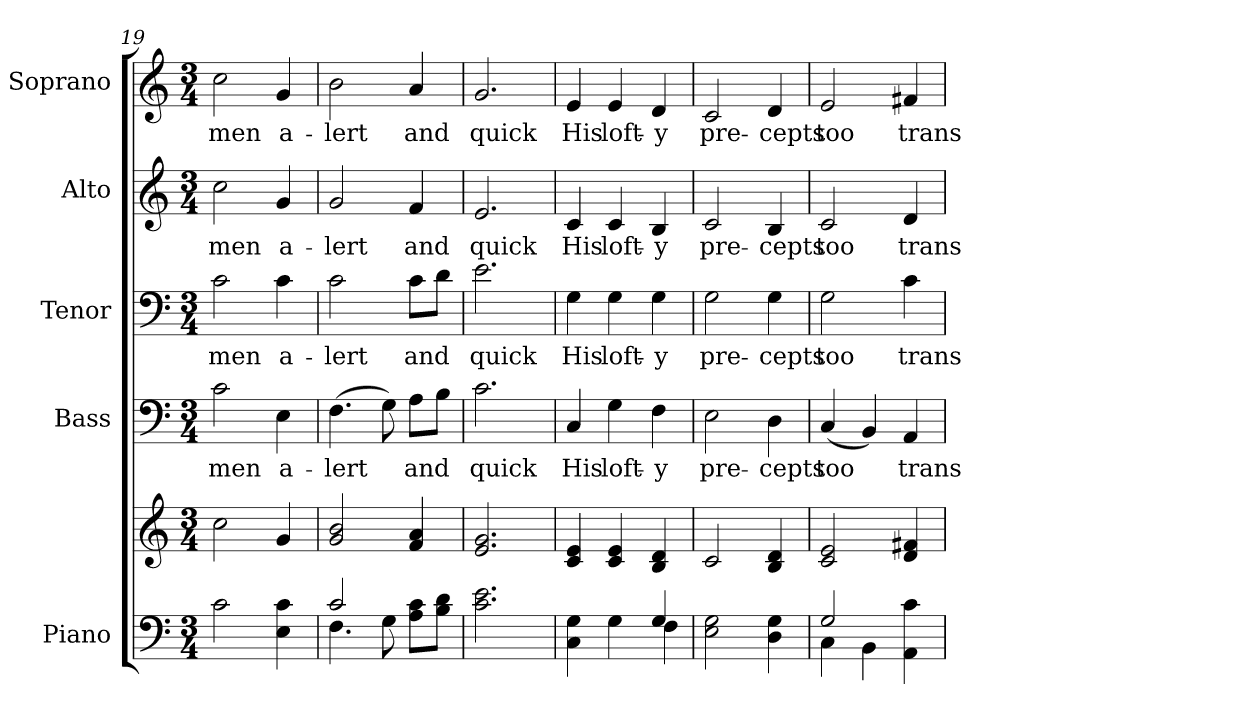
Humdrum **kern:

**kern	**kern	**kern	**text	**kern	**text	**kern	**text	**kern	**text
*part5	*part5	*part4	*part4	*part3	*part3	*part2	*part2	*part1	*part1
*staff6	*staff5	*staff4	*staff4	*staff3	*staff3	*staff2	*staff2	*staff1	*staff1
*I"Piano	*	*I"Bass	*	*I"Tenor	*	*I"Alto	*	*I"Soprano	*
*I'Pno.	*	*I'B.	*	*I'T.	*	*I'A.	*	*I'S.	*
*clefF4	*clefG2	*clefF4	*	*clefF4	*	*clefG2	*	*clefG2	*
*k[]	*k[]	*k[]	*	*k[]	*	*k[]	*	*k[]	*
*C:	*C:	*C:	*	*C:	*	*C:	*	*C:	*
*M3/4	*M3/4	*M3/4	*	*M3/4	*	*M3/4	*	*M3/4	*
=19	=19	=19	=19	=19	=19	=19	=19	=19	=19
!	!	!	!LO:LY:b:color=#000000	!	!	!	!	!	!
!	!	!	!	!	!LO:LY:b:color=#000000	!	!	!	!
!	!	!	!	!	!	!	!LO:LY:b:color=#000000	!	!
!	!	!	!	!	!	!	!	!	!LO:LY:b:color=#000000
2ci\	2cci\	2ci\	men	2ci\	men	2cci\	men	2cci\	men
!	!	!	!LO:LY:b:color=#000000	!	!	!	!	!	!
!	!	!	!	!	!LO:LY:b:color=#000000	!	!	!	!
!	!	!	!	!	!	!	!LO:LY:b:color=#000000	!	!
!	!	!	!	!	!	!	!	!	!LO:LY:b:color=#000000
4Ei\ 4ci	4gi/	4Ei\	a-	4ci\	a-	4gi/	a-	4gi/	a-
!!LO:PB:g=z
=20	=20	=20	=20	=20	=20	=20	=20	=20	=20
*^	*	*	*	*	*	*	*	*	*
!	!	!	!	!LO:LY:b:color=#000000	!	!	!	!	!	!
!	!	!	!	!	!	!LO:LY:b:color=#000000	!	!	!	!
!	!	!	!	!	!	!	!	!LO:LY:b:color=#000000	!	!
!	!	!	!	!	!	!	!	!	!	!LO:LY:b:color=#000000
2ci/	4.Fi\	2gi/ 2bi	(4.Fi\	-lert	2ci\	-lert	2gi/	-lert	2bi\	-lert
.	8Gi\	.	8Gi\)	.	.	.	.	.	.	.
!	!	!	!	!LO:LY:b:color=#000000	!	!	!	!	!	!
!	!	!	!	!	!	!LO:LY:b:color=#000000	!	!	!	!
!	!	!	!	!	!	!	!	!LO:LY:b:color=#000000	!	!
!	!	!	!	!	!	!	!	!	!	!LO:LY:b:color=#000000
8Ai\ 8ciL	4ryy	4fi/ 4ai	8Ai\L	and	8ci\L	and	4fi/	and	4ai/	and
8Bi\ 8diJ	.	.	8Bi\J	.	8di\J	.	.	.	.	.
*v	*v	*	*	*	*	*	*	*	*	*
=21	=21	=21	=21	=21	=21	=21	=21	=21	=21
!	!	!	!LO:LY:b:color=#000000	!	!	!	!	!	!
!	!	!	!	!	!LO:LY:b:color=#000000	!	!	!	!
!	!	!	!	!	!	!	!LO:LY:b:color=#000000	!	!
!	!	!	!	!	!	!	!	!	!LO:LY:b:color=#000000
2.ci\ 2.ei	2.ei/ 2.gi	2.ci\	quick	2.ei\	quick	2.ei/	quick	2.gi/	quick
=22	=22	=22	=22	=22	=22	=22	=22	=22	=22
*^	*	*	*	*	*	*	*	*	*
!	!	!	!	!LO:LY:b:color=#000000	!	!	!	!	!	!
!	!	!	!	!	!	!LO:LY:b:color=#000000	!	!	!	!
!	!	!	!	!	!	!	!	!LO:LY:b:color=#000000	!	!
!	!	!	!	!	!	!	!	!	!	!LO:LY:b:color=#000000
4Ci\ 4Gi	2ryy	4ci/ 4ei	4Ci/	His	4Gi\	His	4ci/	His	4ei/	His
!	!	!	!	!LO:LY:b:color=#000000	!	!	!	!	!	!
!	!	!	!	!	!	!LO:LY:b:color=#000000	!	!	!	!
!	!	!	!	!	!	!	!	!LO:LY:b:color=#000000	!	!
!	!	!	!	!	!	!	!	!	!	!LO:LY:b:color=#000000
4Gi\	.	4ci/ 4ei	4Gi\	loft-	4Gi\	loft-	4ci/	loft-	4ei/	loft-
!	!	!	!	!LO:LY:b:color=#000000	!	!	!	!	!	!
!	!	!	!	!	!	!LO:LY:b:color=#000000	!	!	!	!
!	!	!	!	!	!	!	!	!LO:LY:b:color=#000000	!	!
!	!	!	!	!	!	!	!	!	!	!LO:LY:b:color=#000000
4Gi/	4Fi\	4Bi/ 4di	4Fi\	-y	4Gi\	-y	4Bi/	-y	4di/	-y
*v	*v	*	*	*	*	*	*	*	*	*
!!LO:PB:g=z
=23	=23	=23	=23	=23	=23	=23	=23	=23	=23
*^	*	*	*	*	*	*	*	*	*
!	!	!	!	!LO:LY:b:color=#000000	!	!	!	!	!	!
*v	*v	*	*	*	*	*	*	*	*	*
*^	*	*	*	*	*	*	*	*	*
!	!	!	!	!	!	!LO:LY:b:color=#000000	!	!	!	!
*v	*v	*	*	*	*	*	*	*	*	*
*^	*	*	*	*	*	*	*	*	*
!	!	!	!	!	!	!	!	!LO:LY:b:color=#000000	!	!
*v	*v	*	*	*	*	*	*	*	*	*
*^	*	*	*	*	*	*	*	*	*
!	!	!	!	!	!	!	!	!	!	!LO:LY:b:color=#000000
*v	*v	*	*	*	*	*	*	*	*	*
2Ei\ 2Gi	2ci/	2Ei\	pre-	2Gi\	pre-	2ci/	pre-	2ci/	pre-
!	!	!	!LO:LY:b:color=#000000	!	!	!	!	!	!
!	!	!	!	!	!LO:LY:b:color=#000000	!	!	!	!
!	!	!	!	!	!	!	!LO:LY:b:color=#000000	!	!
!	!	!	!	!	!	!	!	!	!LO:LY:b:color=#000000
4Di\ 4Gi	4Bi/ 4di	4Di\	-cepts	4Gi\	-cepts	4Bi/	-cepts	4di/	-cepts
=24	=24	=24	=24	=24	=24	=24	=24	=24	=24
*^	*	*	*	*	*	*	*	*	*
!	!	!	!	!LO:LY:b:color=#000000	!	!	!	!	!	!
!	!	!	!	!	!	!LO:LY:b:color=#000000	!	!	!	!
!	!	!	!	!	!	!	!	!LO:LY:b:color=#000000	!	!
!	!	!	!	!	!	!	!	!	!	!LO:LY:b:color=#000000
2Gi/	4Ci\	2ci/ 2ei	(4Ci/	too	2Gi\	too	2ci/	too	2ei/	too
.	4BBi\	.	4BBi/)	.	.	.	.	.	.	.
!	!	!	!	!LO:LY:b:color=#000000	!	!	!	!	!	!
!	!	!	!	!	!	!LO:LY:b:color=#000000	!	!	!	!
!	!	!	!	!	!	!	!	!LO:LY:b:color=#000000	!	!
!	!	!	!	!	!	!	!	!	!	!LO:LY:b:color=#000000
4AAi\ 4ci	4ryy	4di/ 4f#Xi	4AAi/	trans-	4ci\	trans-	4di/	trans-	4f#Xi/	trans-
*v	*v	*	*	*	*	*	*	*	*	*
=	=	=	=	=	=	=	=	=	=
*-	*-	*-	*-	*-	*-	*-	*-	*-	*-
